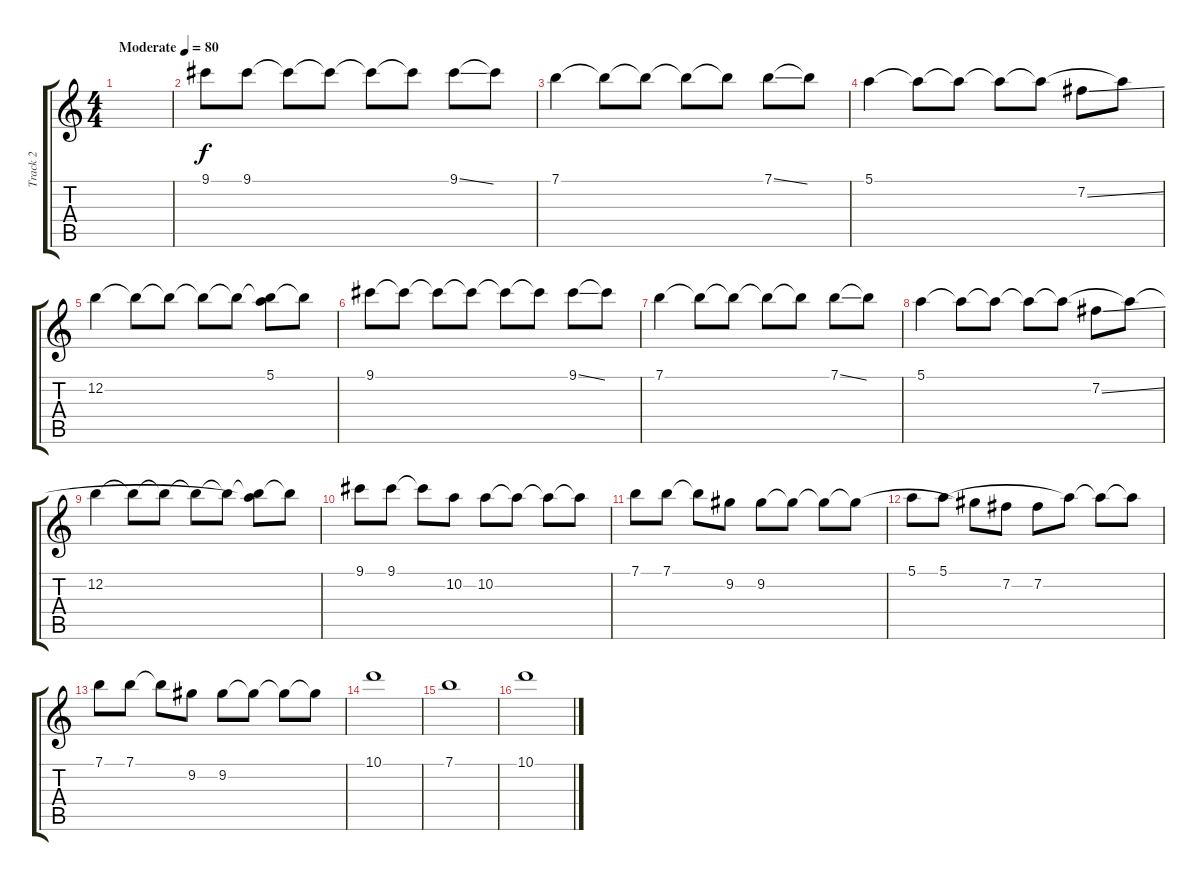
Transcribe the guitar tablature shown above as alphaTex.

\track ("Track 2" "Track 2") {instrument acousticguitarsteel}
\staff {score tabs}
\tuning (E4 B3 G3 D3 A2 E2) {hide}
\ts (4 4)
\tempo (80 "Moderate")
\clef g2
\ks c
|
9.1.8 9.1.8 9.1{t}.8 9.1{t}.8 9.1{t}.8 9.1{t}.8 9.1{ss}.8 9.1{t}.8 |
7.1.4 7.1{t}.8 7.1{t}.8 7.1{t}.8 7.1{t}.8 7.1{ss}.8 7.1{t}.8 |
5.1.4 5.1{t}.8 5.1{t}.8 5.1{t}.8 5.1{t}.8 7.2{ss}.8 5.1{t}.8 |
12.2.4 12.2{t}.8 12.2{t}.8 12.2{t}.8 12.2{t}.8 (5.1 12.2{t}).8 12.2{t}.8 |
9.1.8 9.1{t}.8 9.1{t}.8 9.1{t}.8 9.1{t}.8 9.1{t}.8 9.1{ss}.8 9.1{t}.8 |
7.1.4 7.1{t}.8 7.1{t}.8 7.1{t}.8 7.1{t}.8 7.1{ss}.8 7.1{t}.8 |
5.1.4 5.1{t}.8 5.1{t}.8 5.1{t}.8 5.1{t}.8 7.2{ss}.8 5.1{t}.8 |
12.2.4 12.2{t}.8 12.2{t}.8 12.2{t}.8 12.2{t}.8 (5.1{t} 12.2{t}).8 12.2{t}.8 |
9.1.8 9.1.8 9.1{t}.8 10.2.8 10.2.8 10.2{t}.8 10.2{t}.8 10.2{t}.8 |
7.1.8 7.1.8 7.1{t}.8 9.2.8 9.2.8 9.2{t}.8 9.2{t}.8 9.2{t}.8 |
5.1.8 5.1.8 9.2{t}.8 7.2.8 7.2.8 5.1{t}.8 5.1{t}.8 5.1{t}.8 |
7.1.8 7.1.8 7.1{t}.8 9.2.8 9.2.8 9.2{t}.8 9.2{t}.8 9.2{t}.8 |
10.1.1 |
7.1.1 |
10.1.1
